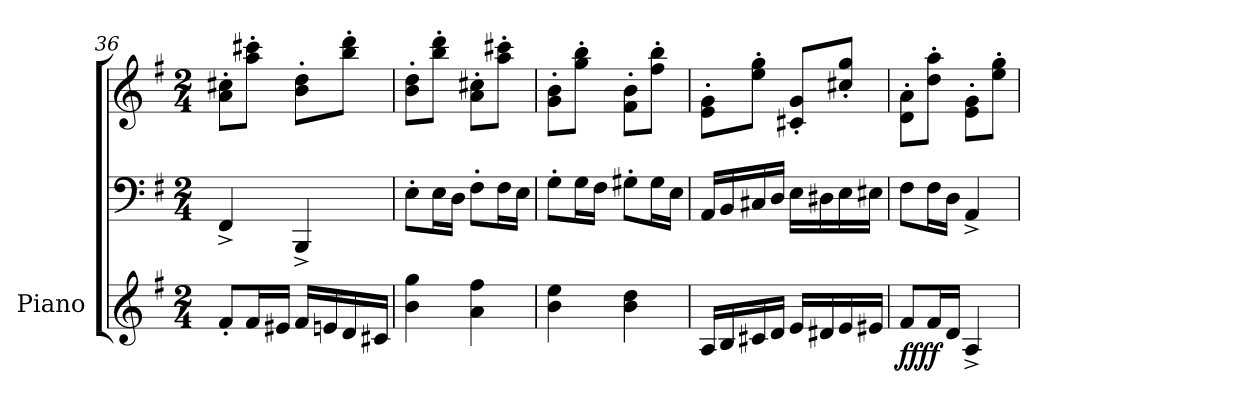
**kern	**kern	**kern	**dynam
*part1	*part1	*part1	*part1
*staff3	*staff2	*staff1	*staff1/2/3
*I"Piano	*	*	*
*I'Pno.	*	*	*
*clefG2	*clefF4	*clefG2	*
*k[f#]	*k[f#]	*k[f#]	*
*M2/4	*M2/4	*M2/4	*
=36	=36	=36	=36
8f#'/L	4FF#^/	8a\' 8cc#X\'L	.
16f#/L	.	8aa\' 8ccc#X\'J	.
16e#X/JJ	.	.	.
16f#/LL	4BBB^/	8b\' 8dd\'L	.
16en/	.	.	.
16d/	.	8bb\' 8ddd\'J	.
16c#X/JJ	.	.	.
=37	=37	=37	=37
4b\ 4gg\	8E'\L	8b\' 8dd\'L	.
.	16E\L	8bb\' 8ddd\'J	.
.	16D\JJ	.	.
4a\ 4ff#\	8F#'\L	8a\' 8cc#X\'L	.
.	16F#\L	8aa\' 8ccc#X\'J	.
.	16E\JJ	.	.
!!LO:LB:g=z
=38	=38	=38	=38
4b\ 4ee\	8G'\L	8g\' 8b\'L	.
.	16G\L	8gg\' 8bb\'J	.
.	16F#\JJ	.	.
4b\ 4dd\	8G#X'\L	8f#\' 8b\'L	.
.	16G#\L	8ff#\' 8bb\'J	.
.	16E\JJ	.	.
=39	=39	=39	=39
16A/LL	16AA/LL	8e\' 8g\'L	.
16B/	16BB/	.	.
16c#X/	16C#X/	8ee\' 8gg\'J	.
16d/JJ	16D/JJ	.	.
16e/LL	16E\LL	8c#X/' 8g/'L	.
16d#X/	16D#X\	.	.
16e/	16E\	8cc#X/' 8gg/'J	.
16e#X/JJ	16E#X\JJ	.	.
=40	=40	=40	=40
!	!	!	!LO:DY:b=3
!	!	!	!LO:DY:n=1:b=2
8f#/L	8F#\L	8d\' 8a\'L	ff ff
16f#/L	16F#\L	8dd\' 8aa\'J	.
16d/JJ	16D\JJ	.	.
4A^/	4AA^/	8e\' 8g\'L	.
.	.	8ee\' 8gg\'J	.
=	=	=	=
*-	*-	*-	*-
